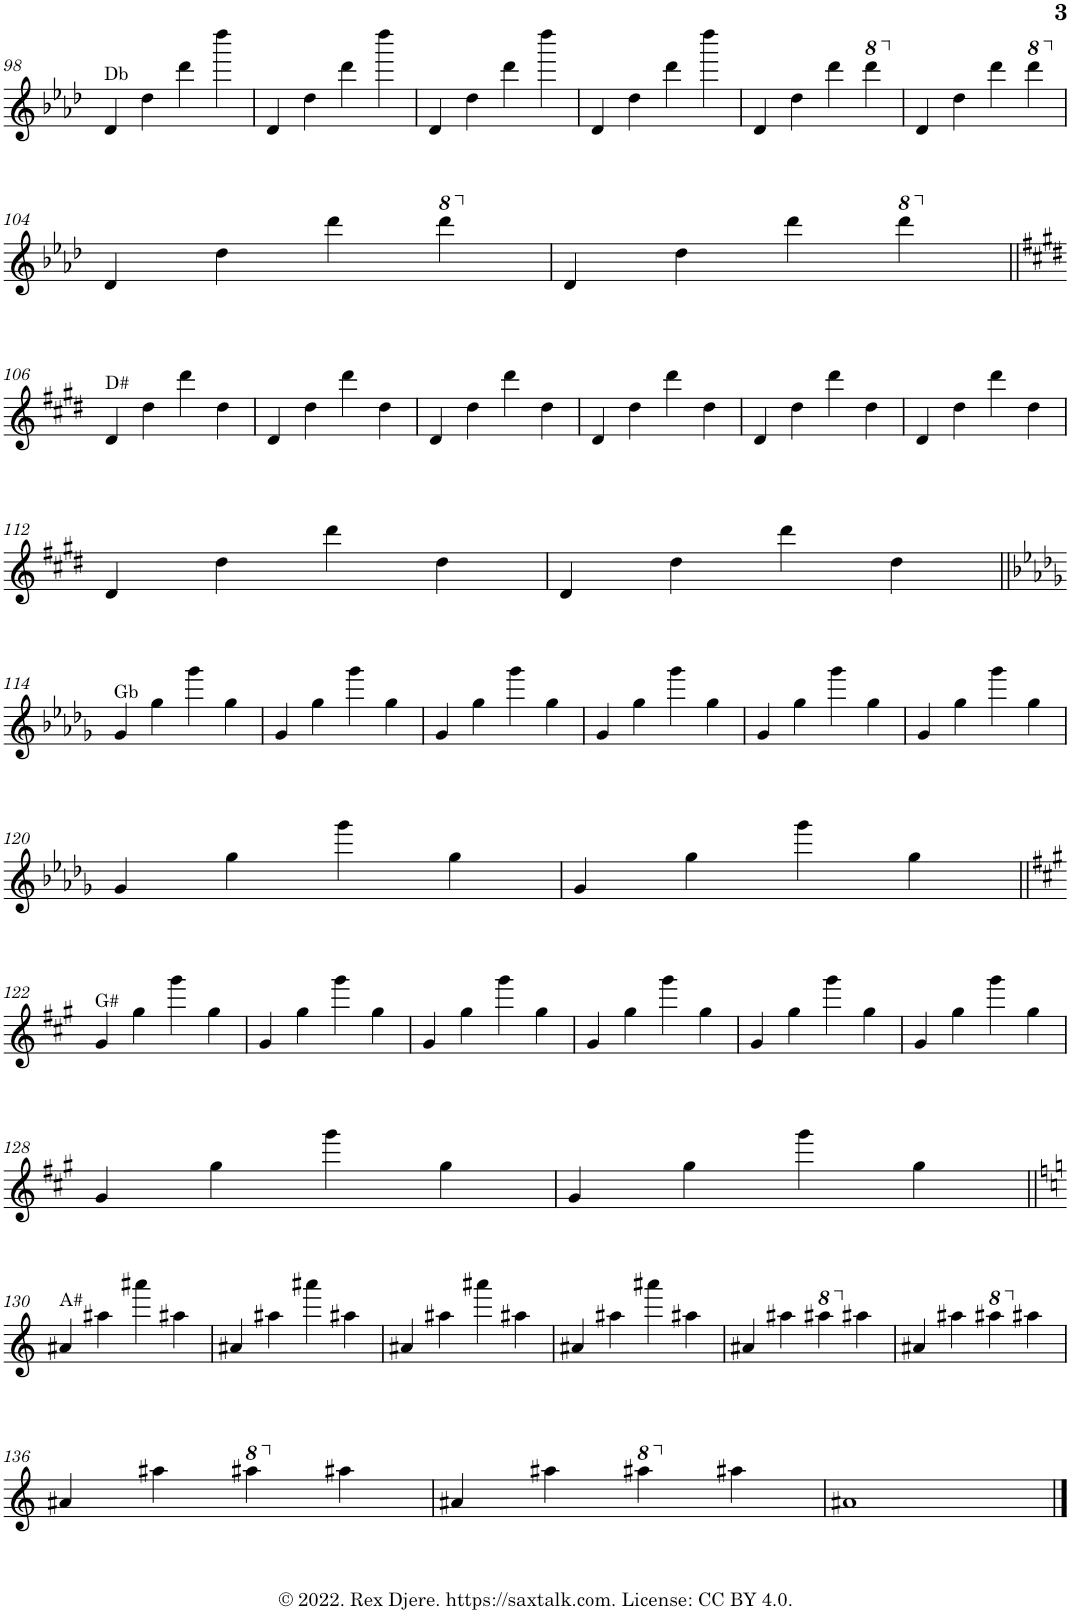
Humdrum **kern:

**kern
*part1
*staff1
*I"Alto Saxophone
*I'A. Sax.
!!LO:PB:g=z
*clefG2
*Trd5c9
*k[b-e-a-d-]
*M4/4
=98
!LO:TX:a:t=Db
4d-/
4dd-\
4ddd-\
4dddd-\
=99
4d-/
4dd-\
4ddd-\
4dddd-\
=100
4d-/
4dd-\
4ddd-\
4dddd-\
=101
4d-/
4dd-\
4ddd-\
4dddd-\
=102
4d-/
4dd-\
4ddd-\
*8va
4dddd-\
=103
*X8va
4d-/
4dd-\
4ddd-\
*8va
4dddd-\
!!LO:LB:g=z
=104
*X8va
4d-/
4dd-\
4ddd-\
*8va
4dddd-\
=105
*X8va
4d-/
4dd-\
4ddd-\
*8va
4dddd-\
!!LO:LB:g=z
=106||
*k[f#c#g#d#]
*X8va
!LO:TX:a:t=D#
4d#/
4dd#\
4ddd#\
4dd#\
=107
4d#/
4dd#\
4ddd#\
4dd#\
=108
4d#/
4dd#\
4ddd#\
4dd#\
=109
4d#/
4dd#\
4ddd#\
4dd#\
=110
4d#/
4dd#\
4ddd#\
4dd#\
=111
4d#/
4dd#\
4ddd#\
4dd#\
!!LO:LB:g=z
=112
4d#/
4dd#\
4ddd#\
4dd#\
=113
4d#/
4dd#\
4ddd#\
4dd#\
!!LO:LB:g=z
=114||
*k[b-e-a-d-g-]
!LO:TX:a:t=Gb
4g-/
4gg-\
4ggg-\
4gg-\
=115
4g-/
4gg-\
4ggg-\
4gg-\
=116
4g-/
4gg-\
4ggg-\
4gg-\
=117
4g-/
4gg-\
4ggg-\
4gg-\
=118
4g-/
4gg-\
4ggg-\
4gg-\
=119
4g-/
4gg-\
4ggg-\
4gg-\
!!LO:LB:g=z
=120
4g-/
4gg-\
4ggg-\
4gg-\
=121
4g-/
4gg-\
4ggg-\
4gg-\
!!LO:LB:g=z
=122||
*k[f#c#g#]
!LO:TX:a:t=G#
4g#/
4gg#\
4ggg#\
4gg#\
=123
4g#/
4gg#\
4ggg#\
4gg#\
=124
4g#/
4gg#\
4ggg#\
4gg#\
=125
4g#/
4gg#\
4ggg#\
4gg#\
=126
4g#/
4gg#\
4ggg#\
4gg#\
=127
4g#/
4gg#\
4ggg#\
4gg#\
!!LO:LB:g=z
=128
4g#/
4gg#\
4ggg#\
4gg#\
=129
4g#/
4gg#\
4ggg#\
4gg#\
!!LO:LB:g=z
=130||
*k[]
!LO:TX:a:t=A#
4a#X/
4aa#X\
4aaa#X\
4aa#X\
=131
4a#X/
4aa#X\
4aaa#X\
4aa#X\
=132
4a#X/
4aa#X\
4aaa#X\
4aa#X\
=133
4a#X/
4aa#X\
4aaa#X\
4aa#X\
=134
4a#X/
4aa#X\
*8va
4aaa#X\
*X8va
4aa#X\
=135
4a#X/
4aa#X\
*8va
4aaa#X\
*X8va
4aa#X\
!!LO:LB:g=z
=136
4a#X/
4aa#X\
*8va
4aaa#X\
*X8va
4aa#X\
=137
4a#X/
4aa#X\
*8va
4aaa#X\
*X8va
4aa#X\
=138
1a#X
==
*-
